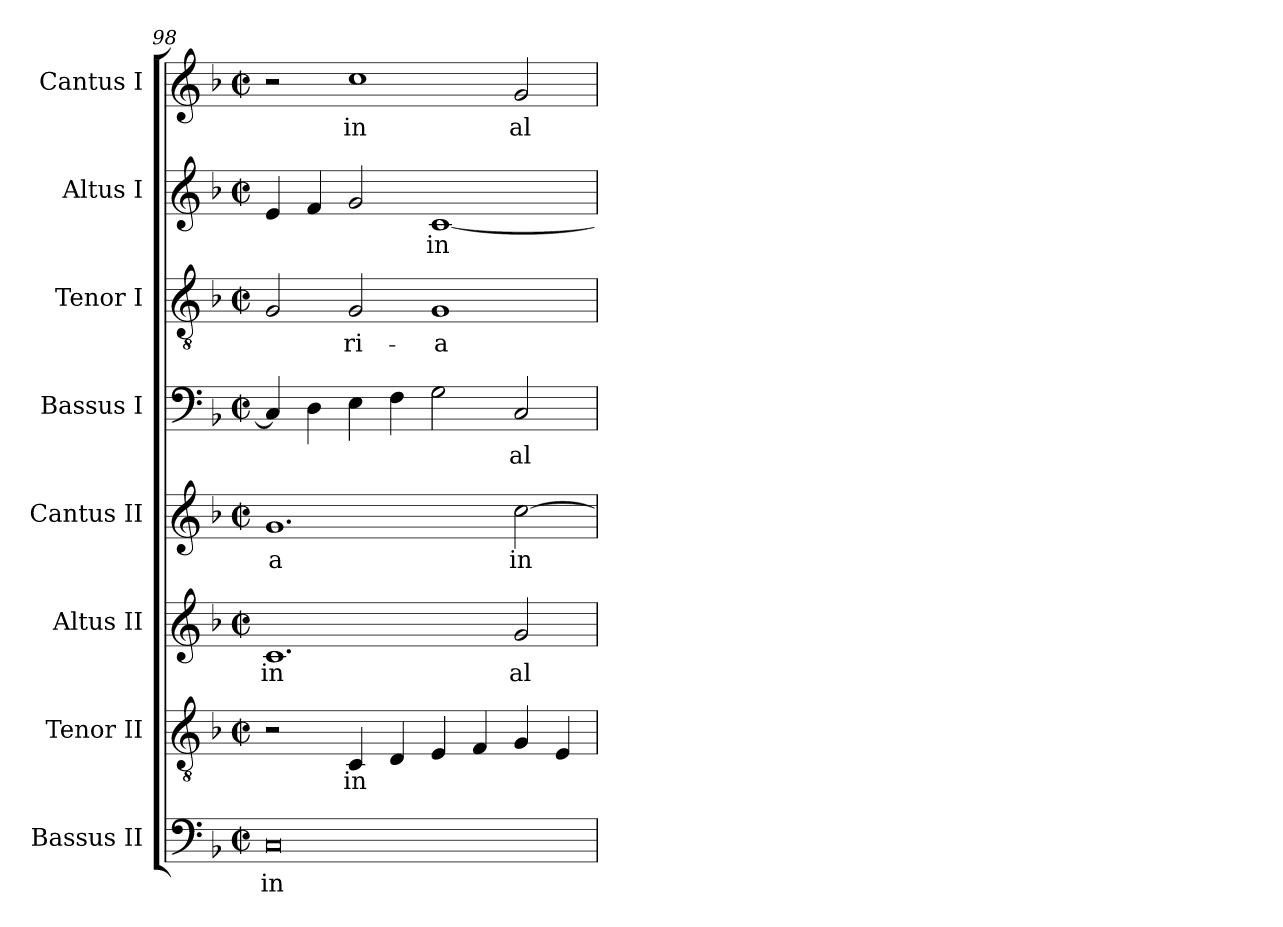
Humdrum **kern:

**kern	**text	**kern	**text	**kern	**text	**kern	**text	**kern	**text	**kern	**text	**kern	**text	**kern	**text
*part8	*part8	*part7	*part7	*part6	*part6	*part5	*part5	*part4	*part4	*part3	*part3	*part2	*part2	*part1	*part1
*staff8	*staff8	*staff7	*staff7	*staff6	*staff6	*staff5	*staff5	*staff4	*staff4	*staff3	*staff3	*staff2	*staff2	*staff1	*staff1
*I"Bassus II	*	*I"Tenor II	*	*I"Altus II	*	*I"Cantus II	*	*I"Bassus I	*	*I"Tenor I	*	*I"Altus I	*	*I"Cantus I	*
*clefF4	*	*clefGv2	*	*clefG2	*	*clefG2	*	*clefF4	*	*clefGv2	*	*clefG2	*	*clefG2	*
*k[b-]	*	*k[b-]	*	*k[b-]	*	*k[b-]	*	*k[b-]	*	*k[b-]	*	*k[b-]	*	*k[b-]	*
*F:	*	*F:	*	*F:	*	*F:	*	*F:	*	*F:	*	*F:	*	*F:	*
*M2/2	*	*M2/2	*	*M2/2	*	*M2/2	*	*M2/2	*	*M2/2	*	*M2/2	*	*M2/2	*
*met(c|)	*	*met(c|)	*	*met(c|)	*	*met(c|)	*	*met(c|)	*	*met(c|)	*	*met(c|)	*	*met(c|)	*
=98	=98	=98	=98	=98	=98	=98	=98	=98	=98	=98	=98	=98	=98	=98	=98
!	!LO:LY:b:cj	!	!	!	!LO:LY:b:cj	!	!LO:LY:b:cj	!	!	!	!	!	!	!	!
0C	in	2r	.	1.c	in	1.g	-a	4C/]	.	2G/	.	4e/	.	2r	.
.	.	.	.	.	.	.	.	4D\	.	.	.	4f/	.	.	.
!	!	!	!LO:LY:b:cj	!	!	!	!	!	!	!	!LO:LY:b:cj	!	!	!	!LO:LY:b:cj
.	.	4C/	in	.	.	.	.	4E\	.	2G/	-ri-	2g/	.	1cc	in
.	.	4D/	.	.	.	.	.	4F\	.	.	.	.	.	.	.
!	!	!	!	!	!	!	!	!	!	!	!LO:LY:b:cj	!	!LO:LY:b:cj	!	!
.	.	4E/	.	.	.	.	.	2G\	.	1G	-a	[<1c	in	.	.
.	.	4F/	.	.	.	.	.	.	.	.	.	.	.	.	.
!	!	!	!	!	!LO:LY:b:cj	!	!LO:LY:b:cj	!	!LO:LY:b:cj	!	!	!	!	!	!LO:LY:b:cj
.	.	4G/	.	2g/	al	[>2cc\	in	2C/	al-	.	.	.	.	2g/	al-
.	.	4E/	.	.	.	.	.	.	.	.	.	.	.	.	.
=	=	=	=	=	=	=	=	=	=	=	=	=	=	=	=
*-	*-	*-	*-	*-	*-	*-	*-	*-	*-	*-	*-	*-	*-	*-	*-
